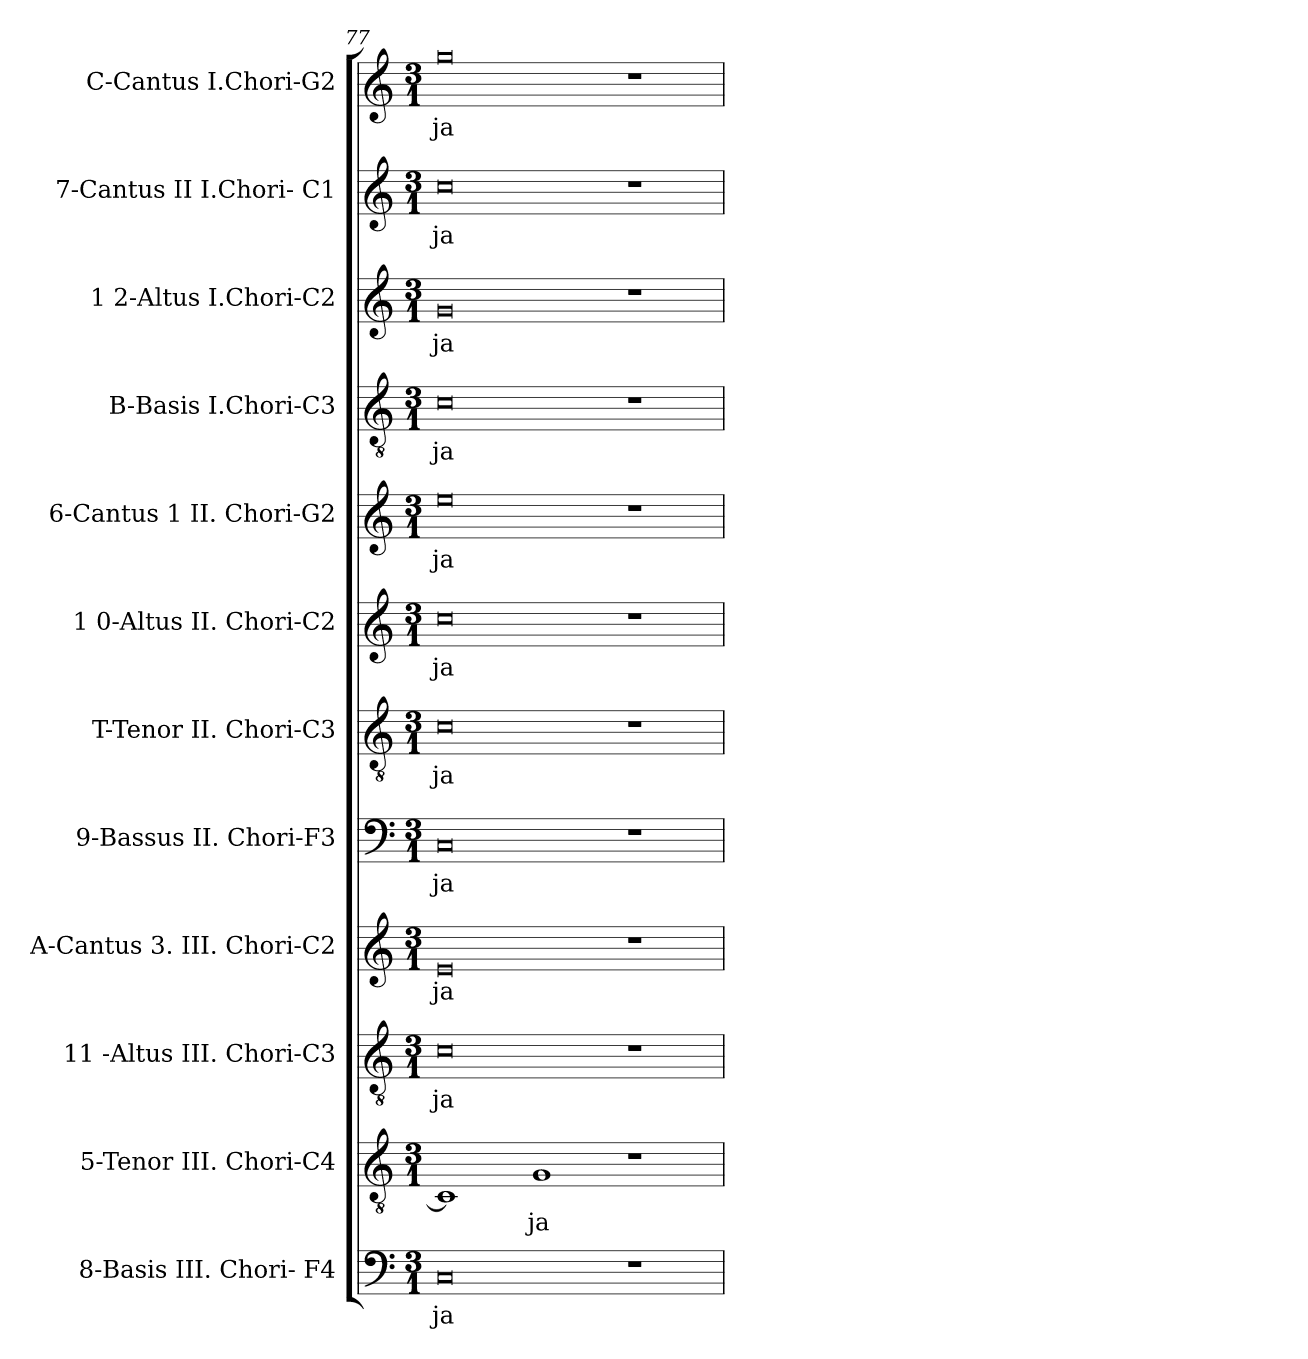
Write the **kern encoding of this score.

**kern	**text	**kern	**text	**kern	**text	**kern	**text	**kern	**text	**kern	**text	**kern	**text	**kern	**text	**kern	**text	**kern	**text	**kern	**text	**kern	**text
*part12	*part12	*part11	*part11	*part10	*part10	*part9	*part9	*part8	*part8	*part7	*part7	*part6	*part6	*part5	*part5	*part4	*part4	*part3	*part3	*part2	*part2	*part1	*part1
*staff12	*staff12	*staff11	*staff11	*staff10	*staff10	*staff9	*staff9	*staff8	*staff8	*staff7	*staff7	*staff6	*staff6	*staff5	*staff5	*staff4	*staff4	*staff3	*staff3	*staff2	*staff2	*staff1	*staff1
*I"8-Basis  III. Chori- F4	*	*I"5-Tenor  III. Chori-C4	*	*I"11 -Altus  III. Chori-C3	*	*I"A-Cantus 3.  III. Chori-C2	*	*I"9-Bassus  II. Chori-F3	*	*I"T-Tenor  II. Chori-C3	*	*I"1 0-Altus  II. Chori-C2	*	*I"6-Cantus 1  II. Chori-G2	*	*I"B-Basis  I.Chori-C3	*	*I"1 2-Altus  I.Chori-C2	*	*I"7-Cantus II  I.Chori- C1	*	*I"C-Cantus  I.Chori-G2	*
*	*	*	*	*	*	*I'A	*	*	*	*I'T	*	*	*	*	*	*I'B	*	*	*	*	*	*I'C	*
*clefF4	*	*clefGv2	*	*clefGv2	*	*clefG2	*	*clefF4	*	*clefGv2	*	*clefG2	*	*clefG2	*	*clefGv2	*	*clefG2	*	*clefG2	*	*clefG2	*
*k[]	*	*k[]	*	*k[]	*	*k[]	*	*k[]	*	*k[]	*	*k[]	*	*k[]	*	*k[]	*	*k[]	*	*k[]	*	*k[]	*
*C:	*	*C:	*	*C:	*	*C:	*	*C:	*	*C:	*	*C:	*	*C:	*	*C:	*	*C:	*	*C:	*	*C:	*
*M3/1	*	*M3/1	*	*M3/1	*	*M3/1	*	*M3/1	*	*M3/1	*	*M3/1	*	*M3/1	*	*M3/1	*	*M3/1	*	*M3/1	*	*M3/1	*
=77	=77	=77	=77	=77	=77	=77	=77	=77	=77	=77	=77	=77	=77	=77	=77	=77	=77	=77	=77	=77	=77	=77	=77
!	!LO:LY:b:cj	!	!LO:LY:b:cj	!	!LO:LY:b:cj	!	!LO:LY:b:cj	!	!LO:LY:b:cj	!	!LO:LY:b:cj	!	!LO:LY:b:cj	!	!LO:LY:b:cj	!	!LO:LY:b:cj	!	!LO:LY:b:cj	!	!LO:LY:b:cj	!	!LO:LY:b:cj
0C	-ja	1C]	--	0c	-ja	0e	-ja	0C	-ja	0c	-ja	0cc	-ja	0ee	-ja	0c	-ja	0g	-ja	0cc	-ja	0gg	-ja
!	!	!	!LO:LY:b:cj	!	!	!	!	!	!	!	!	!	!	!	!	!	!	!	!	!	!	!	!
.	.	1G	-ja	.	.	.	.	.	.	.	.	.	.	.	.	.	.	.	.	.	.	.	.
1r	.	1r	.	1r	.	1r	.	1r	.	1r	.	1r	.	1r	.	1r	.	1r	.	1r	.	1r	.
=	=	=	=	=	=	=	=	=	=	=	=	=	=	=	=	=	=	=	=	=	=	=	=
*-	*-	*-	*-	*-	*-	*-	*-	*-	*-	*-	*-	*-	*-	*-	*-	*-	*-	*-	*-	*-	*-	*-	*-
